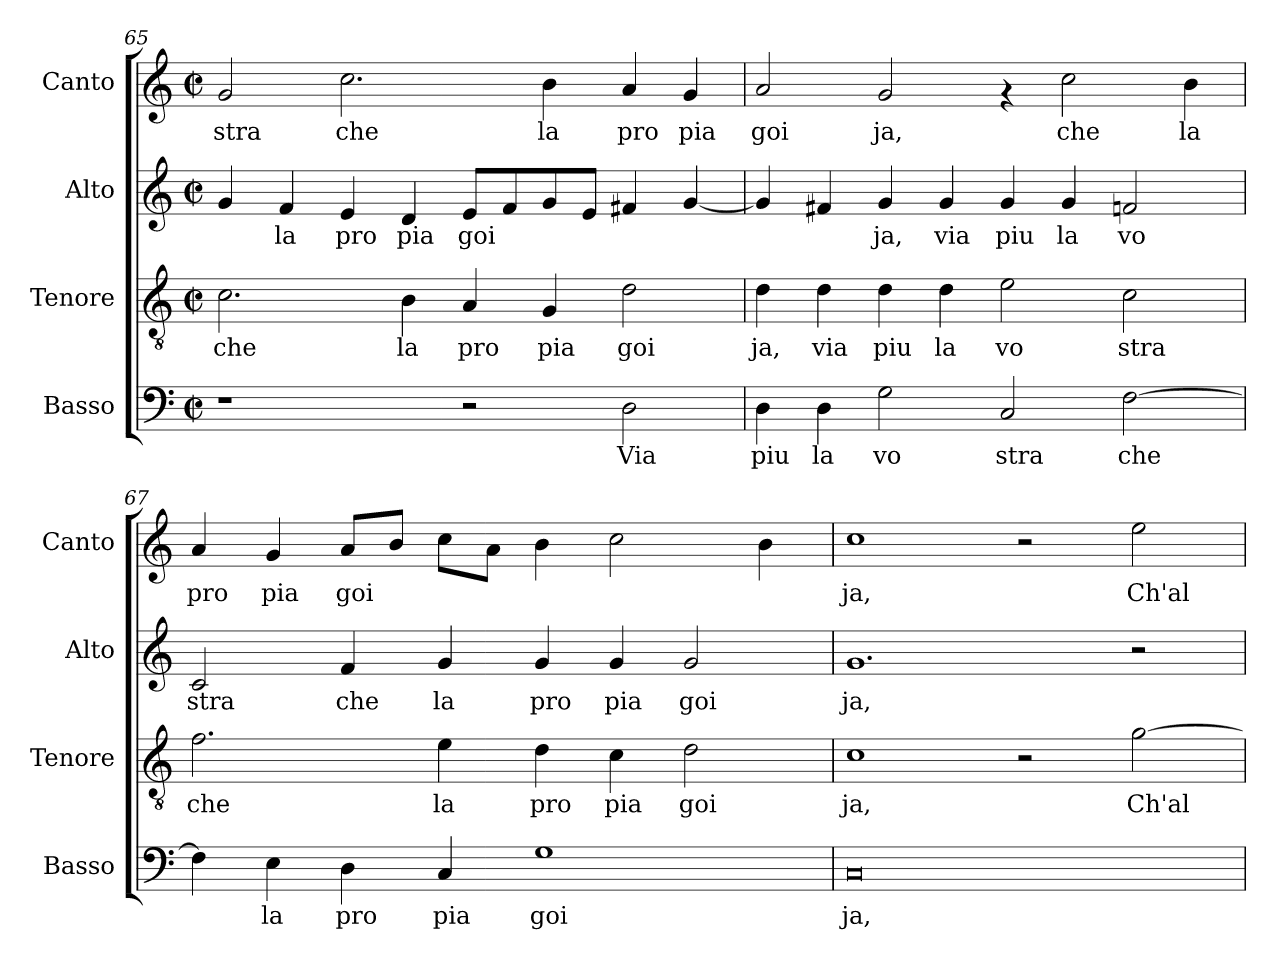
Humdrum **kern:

**kern	**text	**kern	**text	**kern	**text	**kern	**text
*part4	*part4	*part3	*part3	*part2	*part2	*part1	*part1
*staff4	*staff4	*staff3	*staff3	*staff2	*staff2	*staff1	*staff1
*I"Basso	*	*I"Tenore	*	*I"Alto	*	*I"Canto	*
*I'Basso	*	*I'Tenore	*	*I'Alto	*	*I'Canto	*
!!LO:LB:g=z
*clefF4	*	*clefGv2	*	*clefG2	*	*clefG2	*
*	*	*	*	*	*	*ITrd-3c-5	*
*k[]	*	*k[]	*	*k[]	*	*k[b-]	*
*C:	*	*C:	*	*C:	*	*F:	*
*M2/2	*	*M2/2	*	*M2/2	*	*M2/2	*
*met(c|)	*	*met(c|)	*	*met(c|)	*	*met(c|)	*
=65	=65	=65	=65	=65	=65	=65	=65
!	!	!	!LO:LY:b	!	!LO:LY:b:cj	!	!LO:LY:b:cj
1r	.	2.c\	che	4g/	.	2cc/	-stra
!	!	!	!	!	!LO:LY:b:cj	!	!
.	.	.	.	4f/	la	.	.
!	!	!	!	!	!LO:LY:b:cj	!	!LO:LY:b:cj
.	.	.	.	4e/	pro	2.ff\	che
!	!	!	!LO:LY:b	!	!LO:LY:b:cj	!	!
.	.	4B\	la	4d/	pia	.	.
!	!	!	!LO:LY:b	!	!LO:LY:b:cj	!	!
2r	.	4A/	pro	8e/L	goi	.	.
!	!	!	!	!	!LO:LY:b:cj	!	!
.	.	.	.	8f/	.	.	.
!	!	!	!LO:LY:b	!	!LO:LY:b:cj	!	!LO:LY:b:cj
.	.	4G/	pia	8g/	.	4ee\	la
!	!	!	!	!	!LO:LY:b:cj	!	!
.	.	.	.	8e/J	.	.	.
!	!LO:LY:b:cj	!	!LO:LY:b	!	!LO:LY:b:cj	!	!LO:LY:b:cj
2D\	Via	2d\	goi	4f#X/	.	4dd/	pro
!	!	!	!	!	!LO:LY:b:cj	!	!LO:LY:b:cj
.	.	.	.	[<4g/	.	4cc/	pia
=66	=66	=66	=66	=66	=66	=66	=66
!	!LO:LY:b:cj	!	!LO:LY:b	!	!LO:LY:b:cj	!	!LO:LY:b:cj
4D\	piu	4d\	ja,	4g/]	.	2dd/	goi
!	!LO:LY:b:cj	!	!LO:LY:b	!	!LO:LY:b:cj	!	!
4D\	la	4d\	via	4f#X/	.	.	.
!	!LO:LY:b:cj	!	!LO:LY:b	!	!LO:LY:b:cj	!	!LO:LY:b:cj
2G\	vo	4d\	piu	4g/	ja,	2cc/	ja,
!	!	!	!LO:LY:b	!	!LO:LY:b:cj	!	!
.	.	4d\	la	4g/	via	.	.
!	!LO:LY:b:cj	!	!LO:LY:b	!	!LO:LY:b:cj	!	!
2C/	stra	2e\	vo	4g/	piu	4rf	.
!	!	!	!	!	!LO:LY:b:cj	!	!LO:LY:b:cj
.	.	.	.	4g/	la	2ff\	che
!	!LO:LY:b:cj	!	!LO:LY:b	!	!LO:LY:b:cj	!	!
[>2F\	che	2c\	stra	2fn/	vo	.	.
!	!	!	!	!	!	!	!LO:LY:b:cj
.	.	.	.	.	.	4ee\	la
=67	=67	=67	=67	=67	=67	=67	=67
!	!LO:LY:b:cj	!	!LO:LY:b	!	!LO:LY:b:cj	!	!LO:LY:b:cj
4F\]	.	2.f\	che	2c/	stra	4dd/	pro
!	!LO:LY:b:cj	!	!	!	!	!	!LO:LY:b:cj
4E\	la	.	.	.	.	4cc/	pia
!	!LO:LY:b:cj	!	!	!	!LO:LY:b:cj	!	!LO:LY:b:cj
4D\	pro	.	.	4f/	che	8dd/L	goi
!	!	!	!	!	!	!	!LO:LY:b:cj
.	.	.	.	.	.	8ee/J	.
!	!LO:LY:b:cj	!	!LO:LY:b	!	!LO:LY:b:cj	!	!LO:LY:b:cj
4C/	pia	4e\	la	4g/	la	8ff\L	.
!	!	!	!	!	!	!	!LO:LY:b:cj
.	.	.	.	.	.	8dd\J	.
!	!LO:LY:b:cj	!	!LO:LY:b	!	!LO:LY:b:cj	!	!LO:LY:b:cj
1G	goi	4d\	pro	4g/	pro	4ee\	.
!	!	!	!LO:LY:b	!	!LO:LY:b:cj	!	!LO:LY:b:cj
.	.	4c\	pia	4g/	pia	2ff\	.
!	!	!	!LO:LY:b	!	!LO:LY:b:cj	!	!
.	.	2d\	goi	2g/	goi	.	.
!	!	!	!	!	!	!	!LO:LY:b:cj
.	.	.	.	.	.	4ee\	.
=68	=68	=68	=68	=68	=68	=68	=68
!	!LO:LY:b:cj	!	!LO:LY:b	!	!LO:LY:b:cj	!	!LO:LY:b:cj
0C	ja,	1c	ja,	1.g	ja,	1ff	ja,
.	.	2r	.	.	.	2r	.
!	!	!	!LO:LY:b	!	!	!	!LO:LY:b:cj
.	.	[<2g\	Ch'al	2r	.	2aa\	Ch'al
=	=	=	=	=	=	=	=
*-	*-	*-	*-	*-	*-	*-	*-
